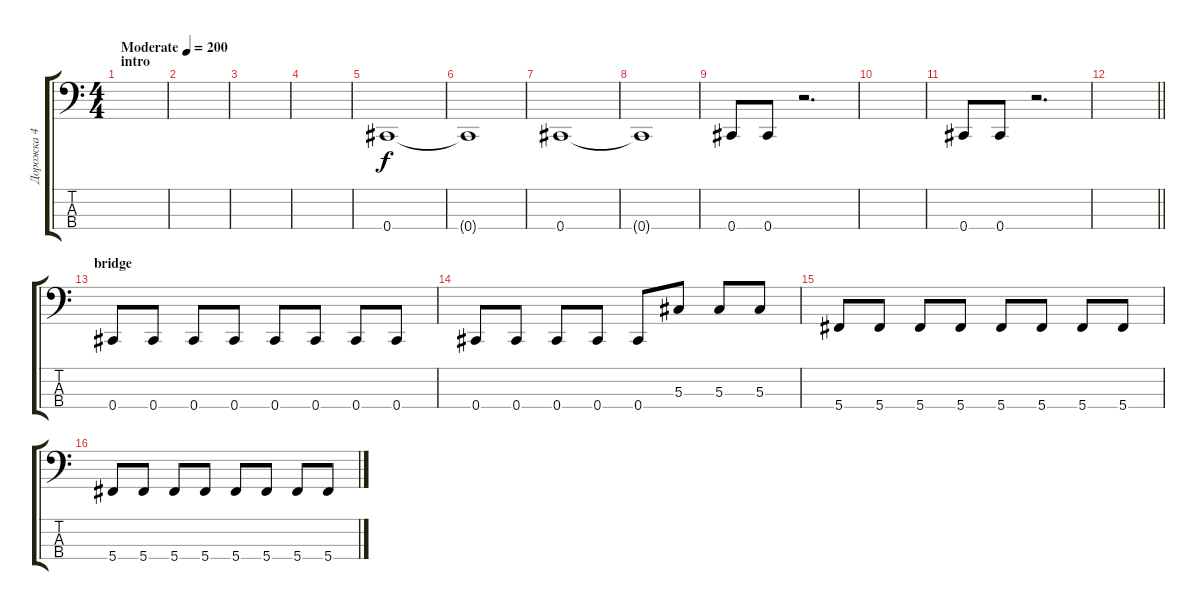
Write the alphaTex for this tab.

\track ("Дорожка 4" "Дорожка 4") {instrument electricbasspick}
\staff {score tabs}
\tuning (Gb2 Db2 Ab1 Db1) {hide}
\ts (4 4)
\section ("" "intro")
\tempo (200 "Moderate")
\clef f4
\ks c
|
|
|
|
0.4.1 |
0.4{t}.1 |
0.4.1 |
0.4{t}.1 |
0.4.8 0.4.8 r.2{d} |
|
0.4.8 0.4.8 r.2{d} |
\barLineRight lightlight
|
\section ("" "bridge")
0.4.8 0.4.8 0.4.8 0.4.8 0.4.8 0.4.8 0.4.8 0.4.8 |
0.4.8 0.4.8 0.4.8 0.4.8 0.4.8 5.3.8 5.3.8 5.3.8 |
5.4.8 5.4.8 5.4.8 5.4.8 5.4.8 5.4.8 5.4.8 5.4.8 |
5.4.8 5.4.8 5.4.8 5.4.8 5.4.8 5.4.8 5.4.8 5.4.8
